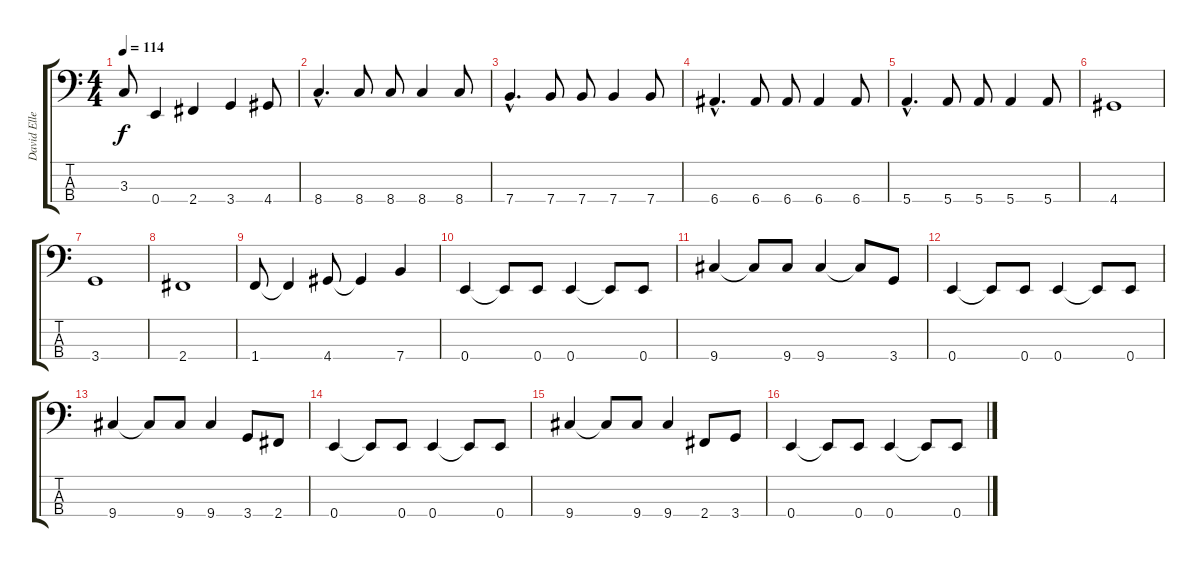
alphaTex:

\track ("David Ellefson" "David Elle") {instrument electricbasspick}
\staff {score tabs}
\tuning (G2 D2 A1 E1) {hide}
\ts (4 4)
\tempo 114
\clef f4
\ks c
3.3.8{dy f} 0.4.4 2.4.4 3.4.4 4.4.8 |
8.4{hac}.4{d} 8.4.8 8.4.8 8.4.4 8.4.8 |
7.4{hac}.4{d} 7.4.8 7.4.8 7.4.4 7.4.8 |
6.4{hac}.4{d} 6.4.8 6.4.8 6.4.4 6.4.8 |
5.4{hac}.4{d} 5.4.8 5.4.8 5.4.4 5.4.8 |
4.4.1 |
3.4.1 |
2.4.1 |
1.4.8 1.4{t}.4 4.4.8 4.4{t}.4 7.4.4 |
0.4.4 0.4{t}.8 0.4.8 0.4.4 0.4{t}.8 0.4.8 |
9.4.4 9.4{t}.8 9.4.8 9.4.4 9.4{t}.8 3.4.8 |
0.4.4 0.4{t}.8 0.4.8 0.4.4 0.4{t}.8 0.4.8 |
9.4.4 9.4{t}.8 9.4.8 9.4.4 3.4.8 2.4.8 |
0.4.4 0.4{t}.8 0.4.8 0.4.4 0.4{t}.8 0.4.8 |
9.4.4 9.4{t}.8 9.4.8 9.4.4 2.4.8 3.4.8 |
0.4.4 0.4{t}.8 0.4.8 0.4.4 0.4{t}.8 0.4.8
